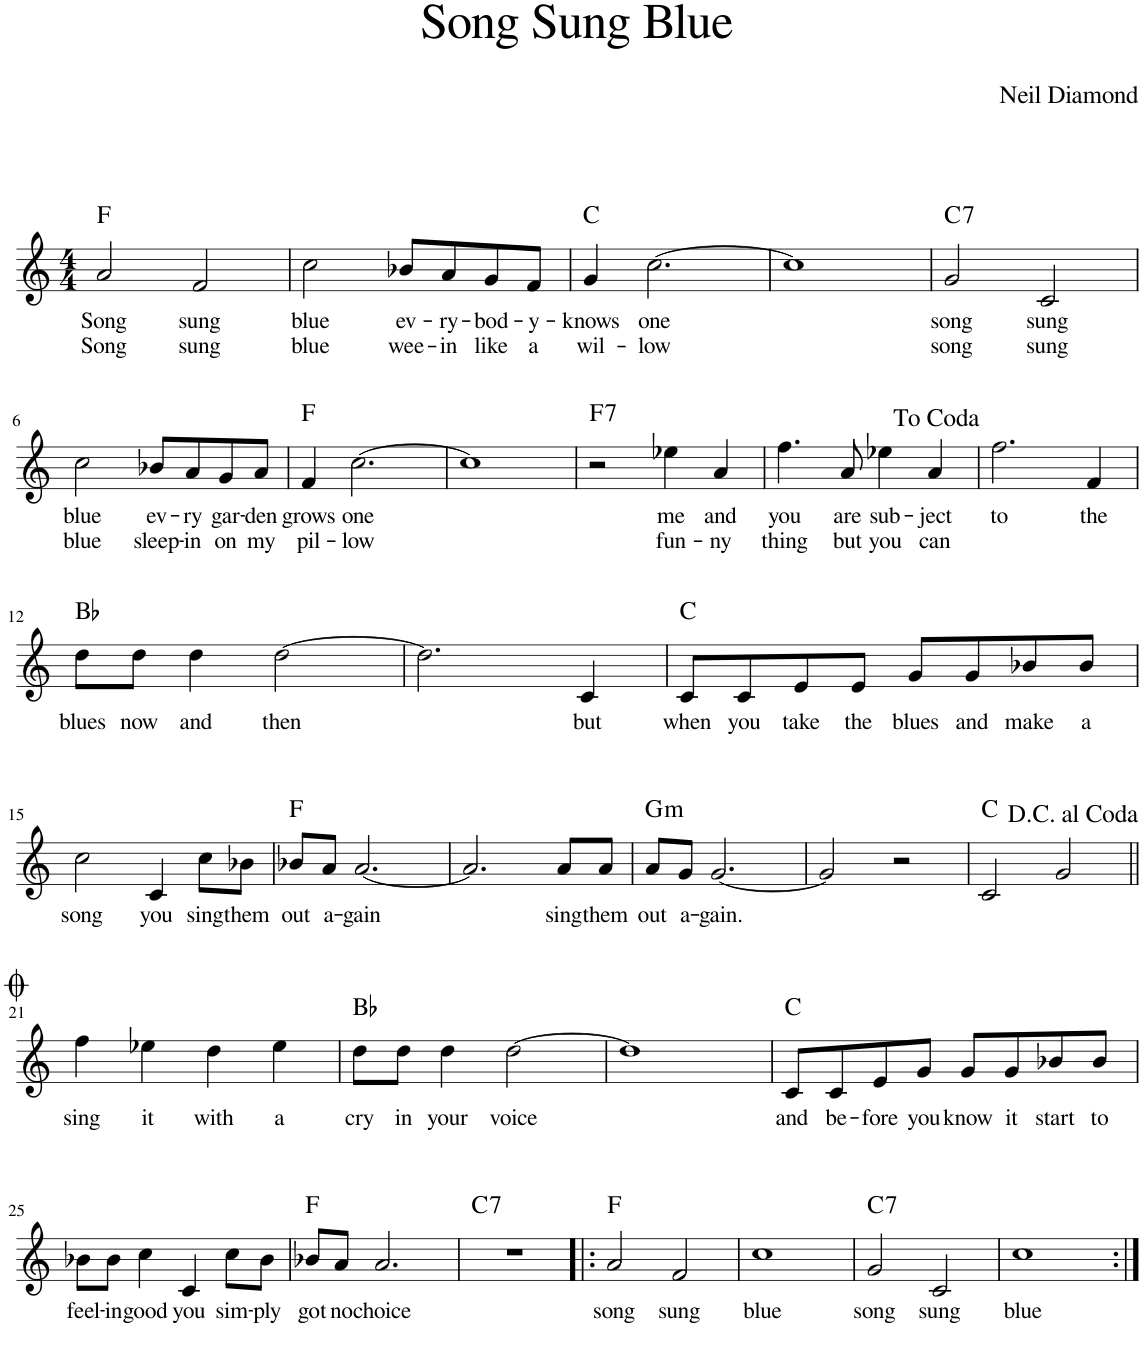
**kern	**text	**text	**harte
*part1	*part1	*part1	*part1
*staff1	*staff1	*staff1	*
*I"Electric Piano	*	*	*
*I'E.Pno	*	*	*
*clefG2	*	*	*
*k[]	*	*	*
*M4/4	*	*	*
=1	=1	=1	=1
!	!LO:LY:b	!LO:LY:b	!
2a/	Song	Song	F:maj
!	!LO:LY:b	!LO:LY:b	!
2f/	sung	sung	.
=2	=2	=2	=2
!	!LO:LY:b	!LO:LY:b	!
2cc\	blue	blue	.
!	!LO:LY:b	!LO:LY:b	!
8b-X/L	ev-	wee-	.
!	!LO:LY:b	!LO:LY:b	!
8a/	-ry-	-in	.
!	!LO:LY:b	!LO:LY:b	!
8g/	bod-	like	.
!	!LO:LY:b	!LO:LY:b	!
8f/J	-y-	a	.
=3	=3	=3	=3
!	!LO:LY:b	!LO:LY:b	!
4g/	knows	wil-	C:maj
!	!LO:LY:b	!LO:LY:b	!
[2.cc\	one	-low	.
=4	=4	=4	=4
1cc]	.	.	.
=5	=5	=5	=5
!	!LO:LY:b	!LO:LY:b	!LO:H:kt=7
2g/	song	song	C:7
!	!LO:LY:b	!LO:LY:b	!
2c/	sung	sung	.
!!LO:LB:g=z
=6	=6	=6	=6
!	!LO:LY:b	!LO:LY:b	!
2cc\	blue	blue	.
!	!LO:LY:b	!LO:LY:b	!
8b-X/L	ev-	sleep-	.
!	!LO:LY:b	!LO:LY:b	!
8a/	-ry	-in	.
!	!LO:LY:b	!LO:LY:b	!
8g/	gar-	on	.
!	!LO:LY:b	!LO:LY:b	!
8a/J	-den	my	.
=7	=7	=7	=7
!	!LO:LY:b	!LO:LY:b	!
4f/	grows	pil-	F:maj
!	!LO:LY:b	!LO:LY:b	!
[2.cc\	one	-low	.
=8	=8	=8	=8
1cc]	.	.	.
=9	=9	=9	=9
!	!	!	!LO:H:kt=7
2r	.	.	F:7
!	!LO:LY:b	!LO:LY:b	!
4ee-X\	me	fun-	.
!	!LO:LY:b	!LO:LY:b	!
4a/	and	-ny	.
=10	=10	=10	=10
!	!LO:LY:b	!LO:LY:b	!
4.ff\	you	thing	.
!	!LO:LY:b	!LO:LY:b	!
8a/	are	but	.
!	!LO:LY:b	!LO:LY:b	!
4ee-X\	sub-	you	.
!	!LO:LY:b	!LO:LY:b	!
4a/	-ject	can	.
=11	=11	=11	=11
!	!LO:LY:b	!	!
2.ff\	to	.	.
!	!LO:LY:b	!	!
4f/	the	.	.
!!LO:LB:g=z
=12	=12	=12	=12
!	!LO:LY:b	!	!
8dd\L	blues	.	Bb:maj
!	!LO:LY:b	!	!
8dd\J	now	.	.
!	!LO:LY:b	!	!
4dd\	and	.	.
!	!LO:LY:b	!	!
[2dd\	then	.	.
=13	=13	=13	=13
2.dd\]	.	.	.
!	!LO:LY:b	!	!
4c/	but	.	.
=14	=14	=14	=14
!	!LO:LY:b	!	!
8c/L	when	.	C:maj
!	!LO:LY:b	!	!
8c/	you	.	.
!	!LO:LY:b	!	!
8e/	take	.	.
!	!LO:LY:b	!	!
8e/J	the	.	.
!	!LO:LY:b	!	!
8g/L	blues	.	.
!	!LO:LY:b	!	!
8g/	and	.	.
!	!LO:LY:b	!	!
8b-X/	make	.	.
!	!LO:LY:b	!	!
8b-/J	a	.	.
!!LO:LB:g=z
=15	=15	=15	=15
!	!LO:LY:b	!	!
2cc\	song	.	.
!	!LO:LY:b	!	!
4c/	you	.	.
!	!LO:LY:b	!	!
8cc\L	sing	.	.
!	!LO:LY:b	!	!
8b-X\J	them	.	.
=16	=16	=16	=16
!	!LO:LY:b	!	!
8b-X/L	out	.	F:maj
!	!LO:LY:b	!	!
8a/J	a-	.	.
!	!LO:LY:b	!	!
[2.a/	-gain	.	.
=17	=17	=17	=17
2.a/]	.	.	.
!	!LO:LY:b	!	!
8a/L	sing	.	.
!	!LO:LY:b	!	!
8a/J	them	.	.
=18	=18	=18	=18
!	!LO:LY:b	!	!LO:H:kt=m
8a/L	out	.	G:min
!	!LO:LY:b	!	!
8g/J	a-	.	.
!	!LO:LY:b	!	!
[2.g/	gain.	.	.
=19	=19	=19	=19
2g/]	.	.	.
2r	.	.	.
=20	=20	=20	=20
2c/	.	.	C:maj
2g/	.	.	.
!!LO:LB:g=z
=21||	=21||	=21||	=21||
!	!LO:LY:b	!	!
4ff\	sing	.	.
!	!LO:LY:b	!	!
4ee-X\	it	.	.
!	!LO:LY:b	!	!
4dd\	with	.	.
!	!LO:LY:b	!	!
4ee-\	a	.	.
=22	=22	=22	=22
!	!LO:LY:b	!	!
8dd\L	cry	.	Bb:maj
!	!LO:LY:b	!	!
8dd\J	in	.	.
!	!LO:LY:b	!	!
4dd\	your	.	.
!	!LO:LY:b	!	!
[2dd\	voice	.	.
=23	=23	=23	=23
1dd]	.	.	.
=24	=24	=24	=24
!	!LO:LY:b	!	!
8c/L	and	.	C:maj
!	!LO:LY:b	!	!
8c/	be-	.	.
!	!LO:LY:b	!	!
8e/	-fore	.	.
!	!LO:LY:b	!	!
8g/J	you	.	.
!	!LO:LY:b	!	!
8g/L	know	.	.
!	!LO:LY:b	!	!
8g/	it	.	.
!	!LO:LY:b	!	!
8b-X/	start	.	.
!	!LO:LY:b	!	!
8b-/J	to	.	.
!!LO:LB:g=z
=25	=25	=25	=25
!	!LO:LY:b	!	!
8b-X\L	feel-	.	.
!	!LO:LY:b	!	!
8b-\J	-in	.	.
!	!LO:LY:b	!	!
4cc\	good	.	.
!	!LO:LY:b	!	!
4c/	you	.	.
!	!LO:LY:b	!	!
8cc\L	sim-	.	.
!	!LO:LY:b	!	!
8b-\J	-ply	.	.
=26	=26	=26	=26
!	!LO:LY:b	!	!
8b-X/L	got	.	F:maj
!	!LO:LY:b	!	!
8a/J	no	.	.
!	!LO:LY:b	!	!
2.a/	choice	.	.
=27	=27	=27	=27
!	!	!	!LO:H:kt=7
1r	.	.	C:7
=28!|:	=28!|:	=28!|:	=28!|:
!	!LO:LY:b	!	!
2a/	song	.	F:maj
!	!LO:LY:b	!	!
2f/	sung	.	.
=29	=29	=29	=29
!	!LO:LY:b	!	!
1cc	blue	.	.
=30	=30	=30	=30
!	!LO:LY:b	!	!LO:H:kt=7
2g/	song	.	C:7
!	!LO:LY:b	!	!
2c/	sung	.	.
=31	=31	=31	=31
!	!LO:LY:b	!	!
1cc	blue	.	.
=:|!	=:|!	=:|!	=:|!
*-	*-	*-	*-
